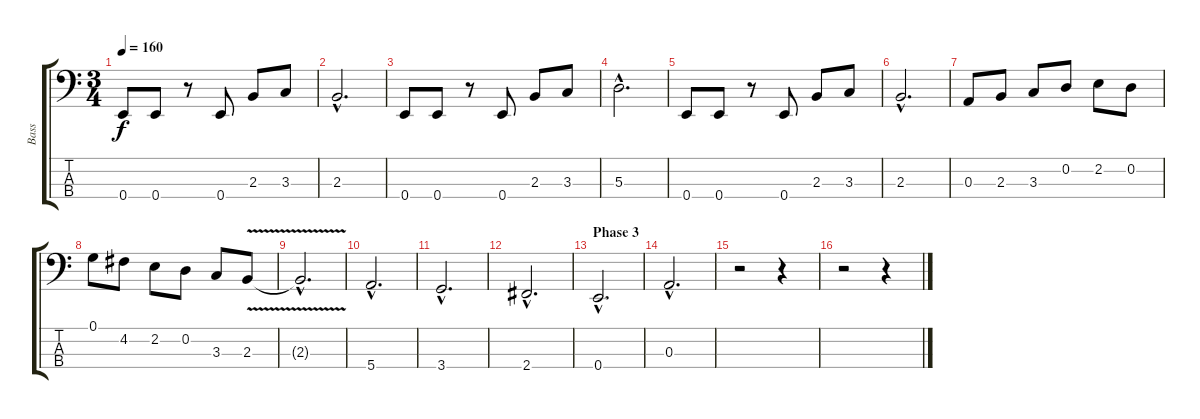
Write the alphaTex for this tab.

\track ("Bass" "Bass") {instrument electricbassfinger}
\staff {score tabs}
\tuning (G2 D2 A1 E1) {hide}
\ts (3 4)
\tempo 160
\clef f4
\ks c
0.4.8{dy f} 0.4.8 r.8 0.4.8 2.3.8 3.3.8 |
2.3{hac}.2{d} |
0.4.8 0.4.8 r.8 0.4.8 2.3.8 3.3.8 |
5.3{hac}.2{d} |
0.4.8 0.4.8 r.8 0.4.8 2.3.8 3.3.8 |
2.3{hac}.2{d} |
0.3.8 2.3.8 3.3.8 0.2.8 2.2.8 0.2.8 |
0.1.8 4.2.8 2.2.8 0.2.8 3.3.8 2.3{v}.8 |
2.3{hac t}.2{d} |
5.4{hac}.2{d} |
3.4{hac}.2{d} |
2.4{hac}.2{d} |
\section ("" "Phase 3")
0.4{hac}.2{d} |
0.3{hac}.2{d} |
r.2 r.4 |
r.2 r.4
